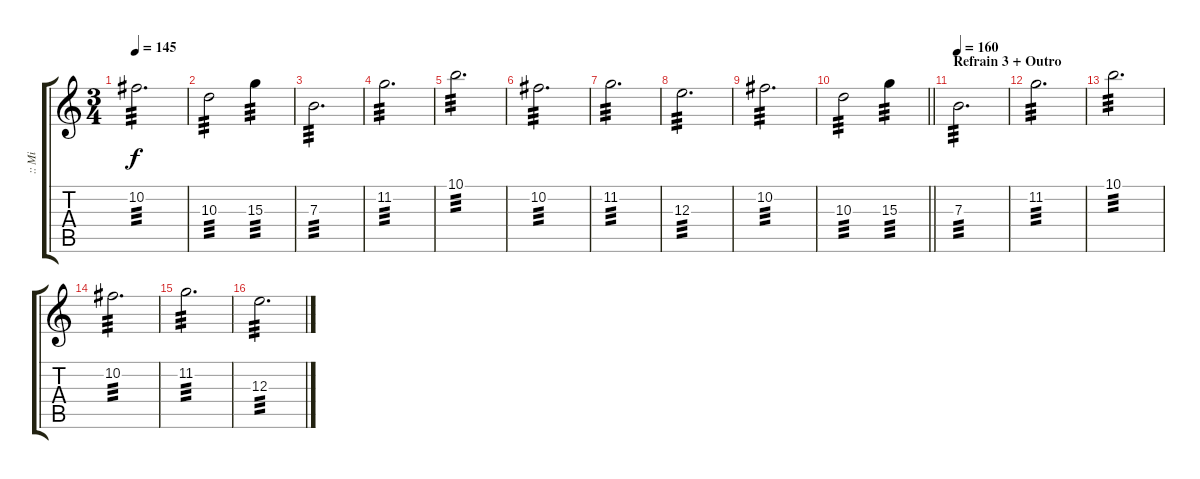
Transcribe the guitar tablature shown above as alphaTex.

\track ("     :: Mikael Thomson #7 ::" "     :: Mi") {instrument distortionguitar}
\staff {score tabs}
\tuning (Db4 Ab3 E3 B2 Gb2 B1) {hide}
\ts (3 4)
\tempo 145
\clef g2
\ks c
10.2.2{d tp 3 dy f} |
10.3.2{tp 3} 15.3.4{tp 3} |
7.3.2{d tp 3} |
11.2.2{d tp 3} |
10.1.2{d tp 3} |
10.2.2{d tp 3} |
11.2.2{d tp 3} |
12.3.2{d tp 3} |
10.2.2{d tp 3} |
\barLineRight lightlight
10.3.2{tp 3} 15.3.4{tp 3} |
\section ("" "Refrain 3 + Outro")
\tempo 160
7.3.2{d tp 3} |
11.2.2{d tp 3} |
10.1.2{d tp 3} |
10.2.2{d tp 3} |
11.2.2{d tp 3} |
12.3.2{d tp 3}
